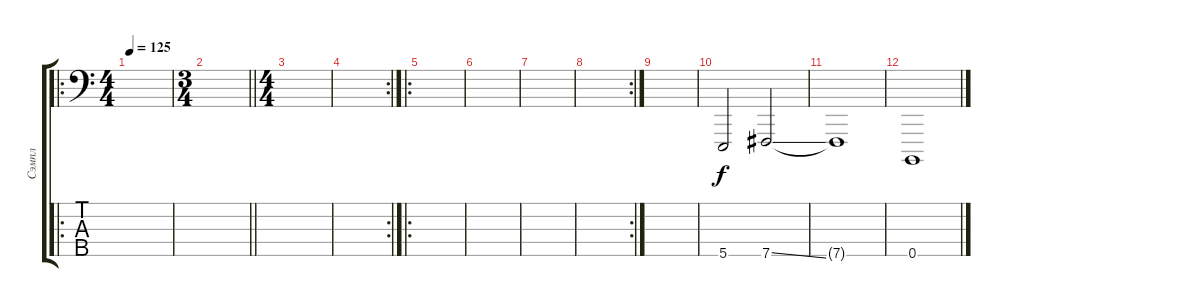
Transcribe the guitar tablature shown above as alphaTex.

\track ("Сэмпл" "Сэмпл") {instrument lead8bassandlead}
\staff {score tabs}
\tuning (G2 D2 A1 E1 B0) {hide}
\ro
\ts (4 4)
\tempo 125
\clef f4
\ks c
|
\ts (3 4)
\barLineRight lightlight
|
\ts (4 4)
|
\rc 2
|
\ro
|
|
|
\rc 2
|
|
5.5.2 7.5{ss}.2 |
7.5{t}.1 |
0.5.1
